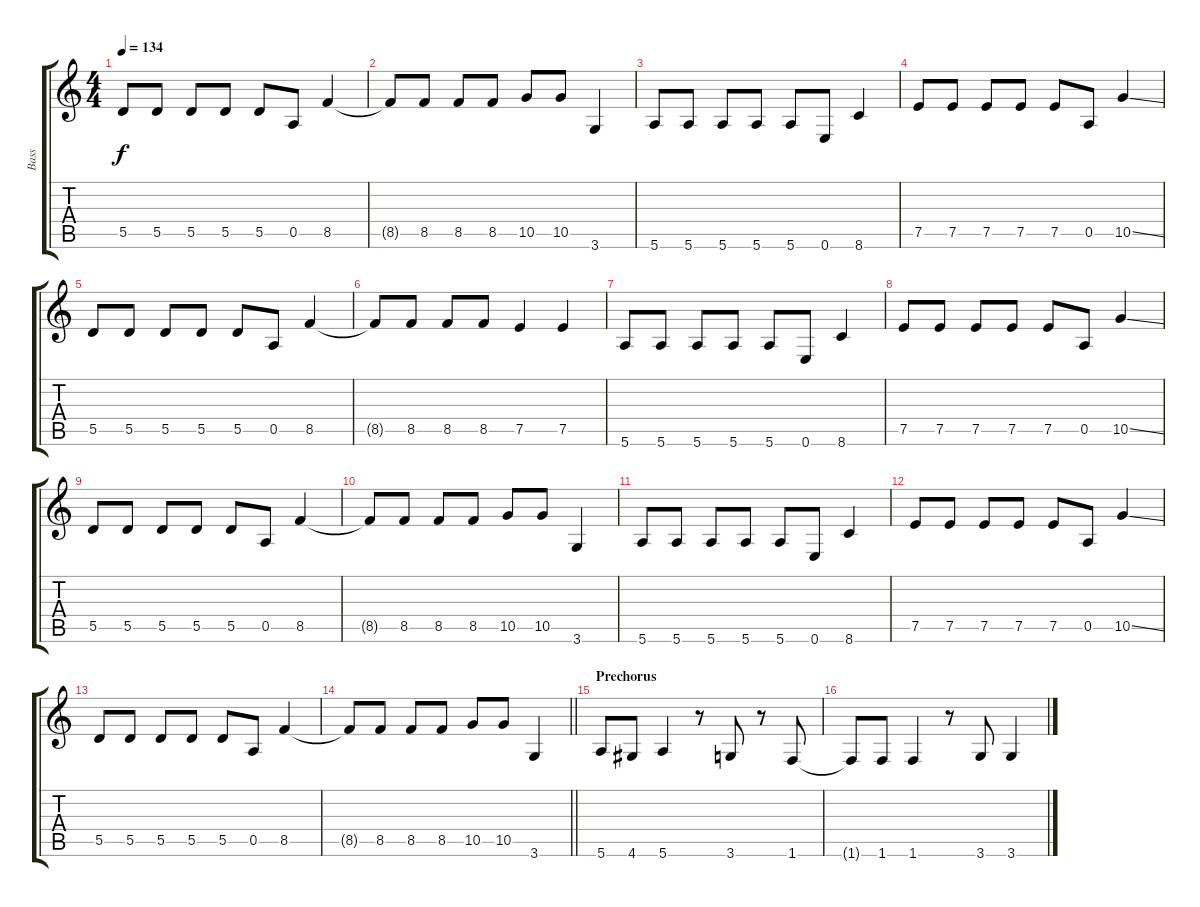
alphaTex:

\track ("Bass" "Bass") {instrument electricbassfinger}
\staff {score tabs}
\tuning (E4 B3 G3 D3 A2 E2) {hide}
\ts (4 4)
\tempo 134
\clef g2
\ks c
5.5.8{dy f} 5.5.8 5.5.8 5.5.8 5.5.8 0.5.8 8.5.4 |
8.5{t}.8 8.5.8 8.5.8 8.5.8 10.5.8 10.5.8 3.6.4 |
5.6.8 5.6.8 5.6.8 5.6.8 5.6.8 0.6.8 8.6.4 |
7.5.8 7.5.8 7.5.8 7.5.8 7.5.8 0.5.8 10.5{ss}.4 |
5.5.8 5.5.8 5.5.8 5.5.8 5.5.8 0.5.8 8.5.4 |
8.5{t}.8 8.5.8 8.5.8 8.5.8 7.5.4 7.5.4 |
5.6.8 5.6.8 5.6.8 5.6.8 5.6.8 0.6.8 8.6.4 |
7.5.8 7.5.8 7.5.8 7.5.8 7.5.8 0.5.8 10.5{ss}.4 |
5.5.8 5.5.8 5.5.8 5.5.8 5.5.8 0.5.8 8.5.4 |
8.5{t}.8 8.5.8 8.5.8 8.5.8 10.5.8 10.5.8 3.6.4 |
5.6.8 5.6.8 5.6.8 5.6.8 5.6.8 0.6.8 8.6.4 |
7.5.8 7.5.8 7.5.8 7.5.8 7.5.8 0.5.8 10.5{ss}.4 |
5.5.8 5.5.8 5.5.8 5.5.8 5.5.8 0.5.8 8.5.4 |
\barLineRight lightlight
8.5{t}.8 8.5.8 8.5.8 8.5.8 10.5.8 10.5.8 3.6.4 |
\section ("" "Prechorus")
5.6.8{volume 13} 4.6.8 5.6.4 r.8 3.6.8 r.8 1.6.8 |
1.6{t}.8 1.6.8 1.6.4 r.8 3.6.8 3.6.4
